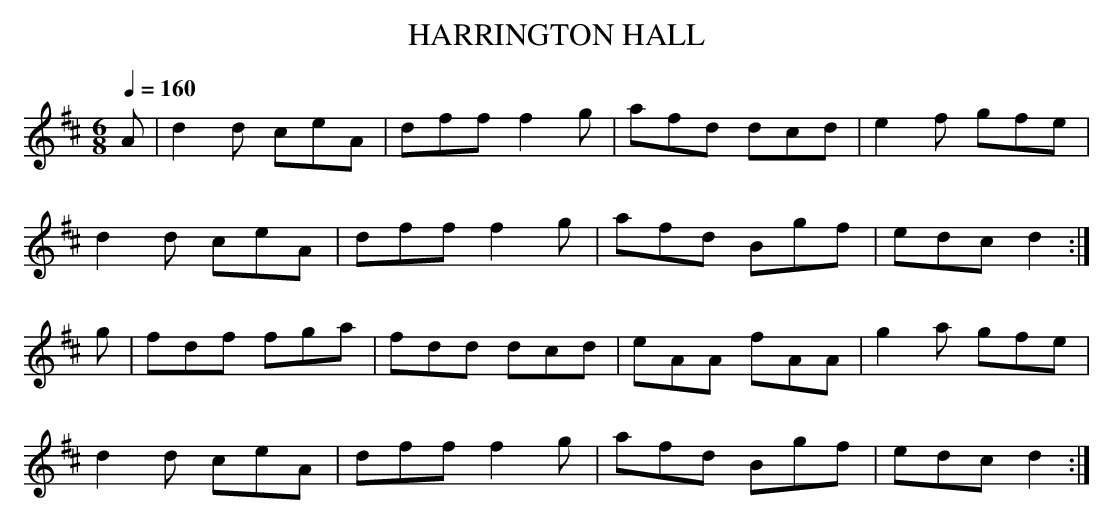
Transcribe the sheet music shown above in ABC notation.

X:1
T:HARRINGTON HALL
Q:1/4=160
M:6/8
L:1/8
K:D
A|d2d ceA|dff f2g|afd dcd|e2f gfe|
d2d ceA|dff f2g|afd Bgf|edc d2:|
g|fdf fga|fdd dcd|eAA fAA|g2a gfe|
d2d ceA|dff f2g|afd Bgf|edc d2:|
